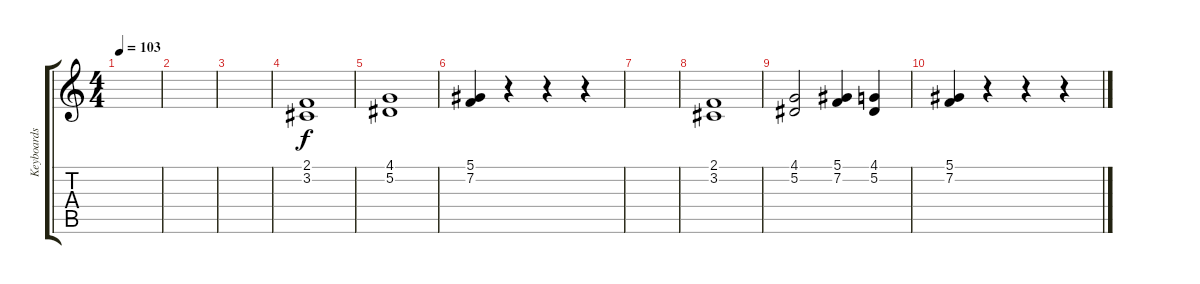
\track ("Keyboards " "Keyboards ") {instrument pad7halo}
\staff {score tabs}
\tuning (Eb4 Bb3 Gb3 Db3 Ab2 Eb2) {hide}
\ts (4 4)
\tempo 103
\clef g2
\ks c
|
|
|
(2.1 3.2).1 |
(4.1 5.2).1 |
(5.1 7.2).4 r.4 r.4 r.4 |
|
(2.1 3.2).1 |
(4.1 5.2).2 (5.1 7.2).4 (4.1 5.2).4 |
(5.1 7.2).4 r.4 r.4 r.4
